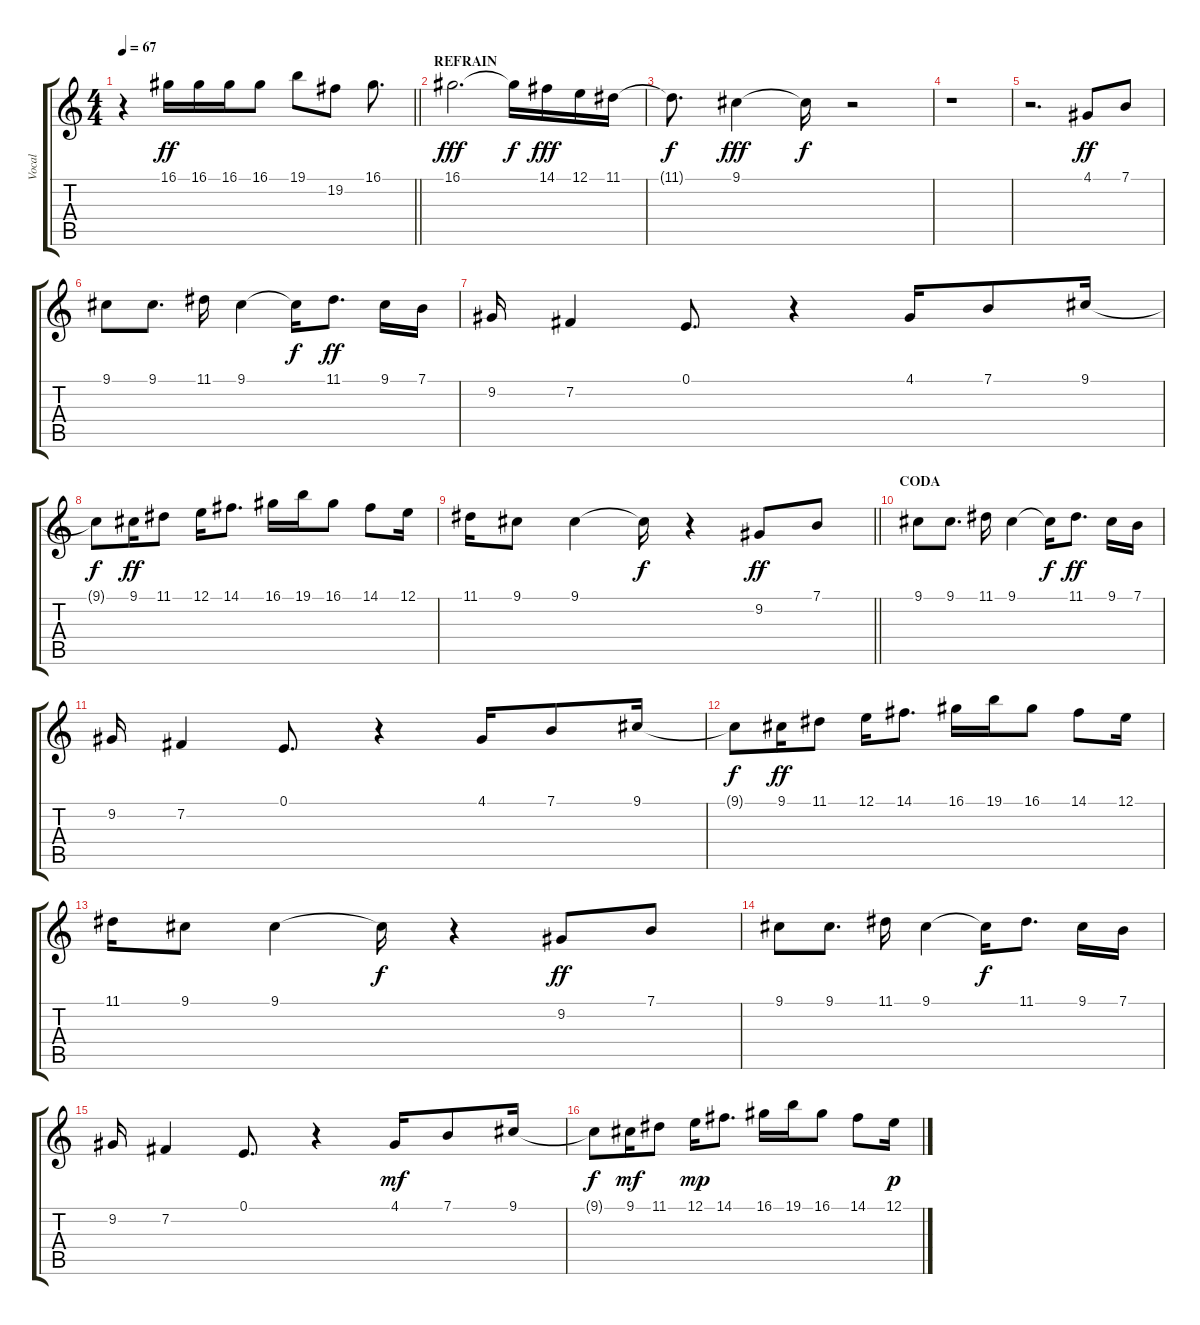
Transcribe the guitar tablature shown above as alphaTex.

\track ("Vocal" "Vocal") {instrument flute}
\staff {score tabs}
\tuning (E4 B3 G3 D3 A2 E2) {hide}
\ts (4 4)
\tempo 67
\clef g2
\barLineRight lightlight
\ks c
r.4{dy f} 16.1.16{dy ff} 16.1.16 16.1.16 16.1.8 19.1.8 19.2.8 16.1.8{d} |
\section ("" "REFRAIN")
16.1.2{d dy fff} 16.1{t}.16{dy f} 14.1.16{dy fff} 12.1.16 11.1.16 |
11.1{t}.8{d dy f} 9.1.4{dy fff} 9.1{t}.16{dy f} r.2 |
r.1 |
r.2{d} 4.1.8{dy ff} 7.1.8 |
9.1.8 9.1.8{d} 11.1.16 9.1.4 9.1{t}.16{dy f} 11.1.8{d dy ff} 9.1.16 7.1.16 |
9.2.16 7.2.4 0.1.8{d} r.4 4.1.16 7.1.8 9.1.16 |
9.1{t}.8{dy f} 9.1.16{dy ff} 11.1.8 12.1.16 14.1.8{d} 16.1.16 19.1.16 16.1.8 14.1.8 12.1.16 |
\barLineRight lightlight
11.1.16 9.1.8 9.1.4 9.1{t}.16{dy f} r.4 9.2.8{dy ff} 7.1.8 |
\section ("" "CODA")
9.1.8 9.1.8{d} 11.1.16 9.1.4 9.1{t}.16{dy f} 11.1.8{d dy ff} 9.1.16 7.1.16 |
9.2.16 7.2.4 0.1.8{d} r.4 4.1.16 7.1.8 9.1.16 |
9.1{t}.8{dy f} 9.1.16{dy ff} 11.1.8 12.1.16 14.1.8{d} 16.1.16 19.1.16 16.1.8 14.1.8 12.1.16 |
11.1.16 9.1.8 9.1.4 9.1{t}.16{dy f} r.4 9.2.8{dy ff} 7.1.8 |
9.1.8 9.1.8{d} 11.1.16 9.1.4 9.1{t}.16{dy f} 11.1.8{d} 9.1.16 7.1.16 |
9.2.16 7.2.4 0.1.8{d} r.4 4.1.16{dy mf} 7.1.8 9.1.16 |
9.1{t}.8{dy f} 9.1.16{dy mf} 11.1.8 12.1.16{dy mp} 14.1.8{d} 16.1.16 19.1.16 16.1.8 14.1.8 12.1.16{dy p}
